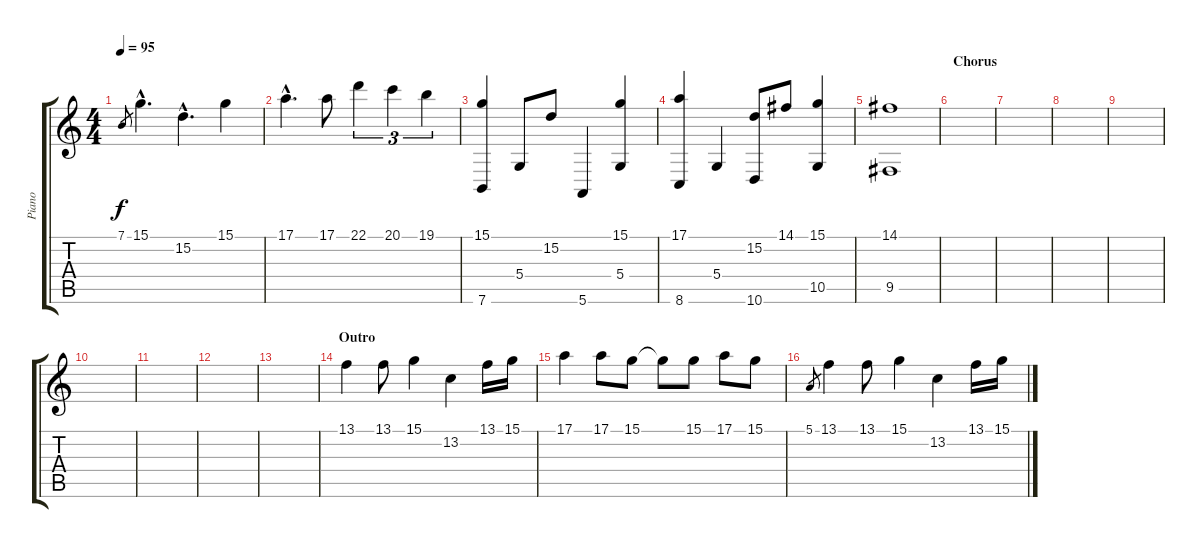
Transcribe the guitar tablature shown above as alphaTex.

\track ("Piano" "Piano") {instrument acousticgrandpiano}
\staff {score tabs}
\tuning (E4 B3 G3 D3 A2 E2) {hide}
\ts (4 4)
\tempo 95
\clef g2
\ks c
7.1.8{gr dy f} 15.1{hac}.4{d} 15.2{hac}.4{d} 15.1.4 |
17.1{hac}.4{d} 17.1.8 22.1.4{tu (3 2)} 20.1.4{tu (3 2)} 19.1.4{tu (3 2)} |
(15.1 7.6).4 5.4.8 15.2.8 5.6.4 (15.1 5.4).4 |
(17.1 8.6).4 5.4.4 (15.2 10.6).8 14.1.8 (15.1 10.5).4 |
(14.1 9.5).1 |
\section ("" "Chorus")
|
|
|
|
|
|
|
|
\section ("" "Outro")
13.1.4 13.1.8 15.1.4 13.2.4 13.1.16 15.1.16 |
17.1.4 17.1.8 15.1.8 15.1{t}.8 15.1.8 17.1.8 15.1.8 |
5.1.8{gr} 13.1.4 13.1.8 15.1.4 13.2.4 13.1.16 15.1.16
